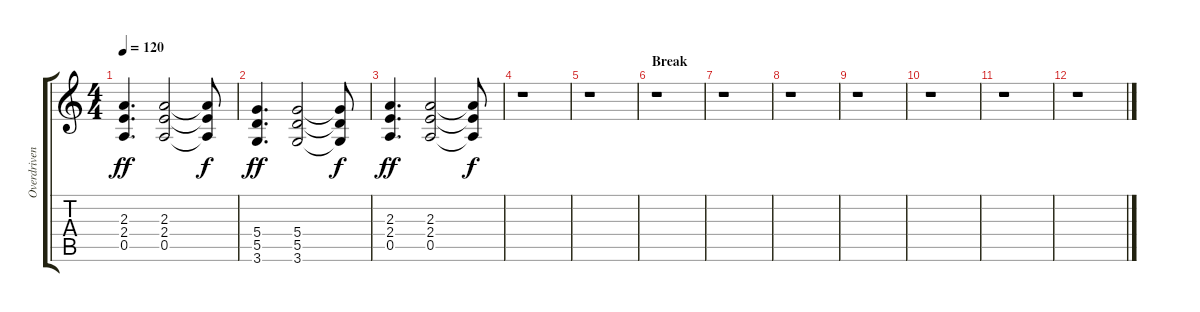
\track ("Overdriven" "Overdriven") {instrument overdrivenguitar}
\staff {score tabs}
\tuning (E4 B3 G3 D3 A2 E2) {hide}
\ts (4 4)
\tempo 120
\clef g2
\ks c
(2.3 2.4 0.5).4{d dy ff} (2.3 2.4 0.5).2 (2.3{t} 2.4{t} 0.5{t}).8{dy f} |
(5.4 5.5 3.6).4{d dy ff} (5.4 5.5 3.6).2 (5.4{t} 5.5{t} 3.6{t}).8{dy f} |
(2.3 2.4 0.5).4{d dy ff} (2.3 2.4 0.5).2 (2.3{t} 2.4{t} 0.5{t}).8{dy f} |
r.1 |
r.1 |
\section ("" "Break")
r.1 |
r.1 |
r.1 |
r.1 |
r.1 |
r.1 |
r.1
